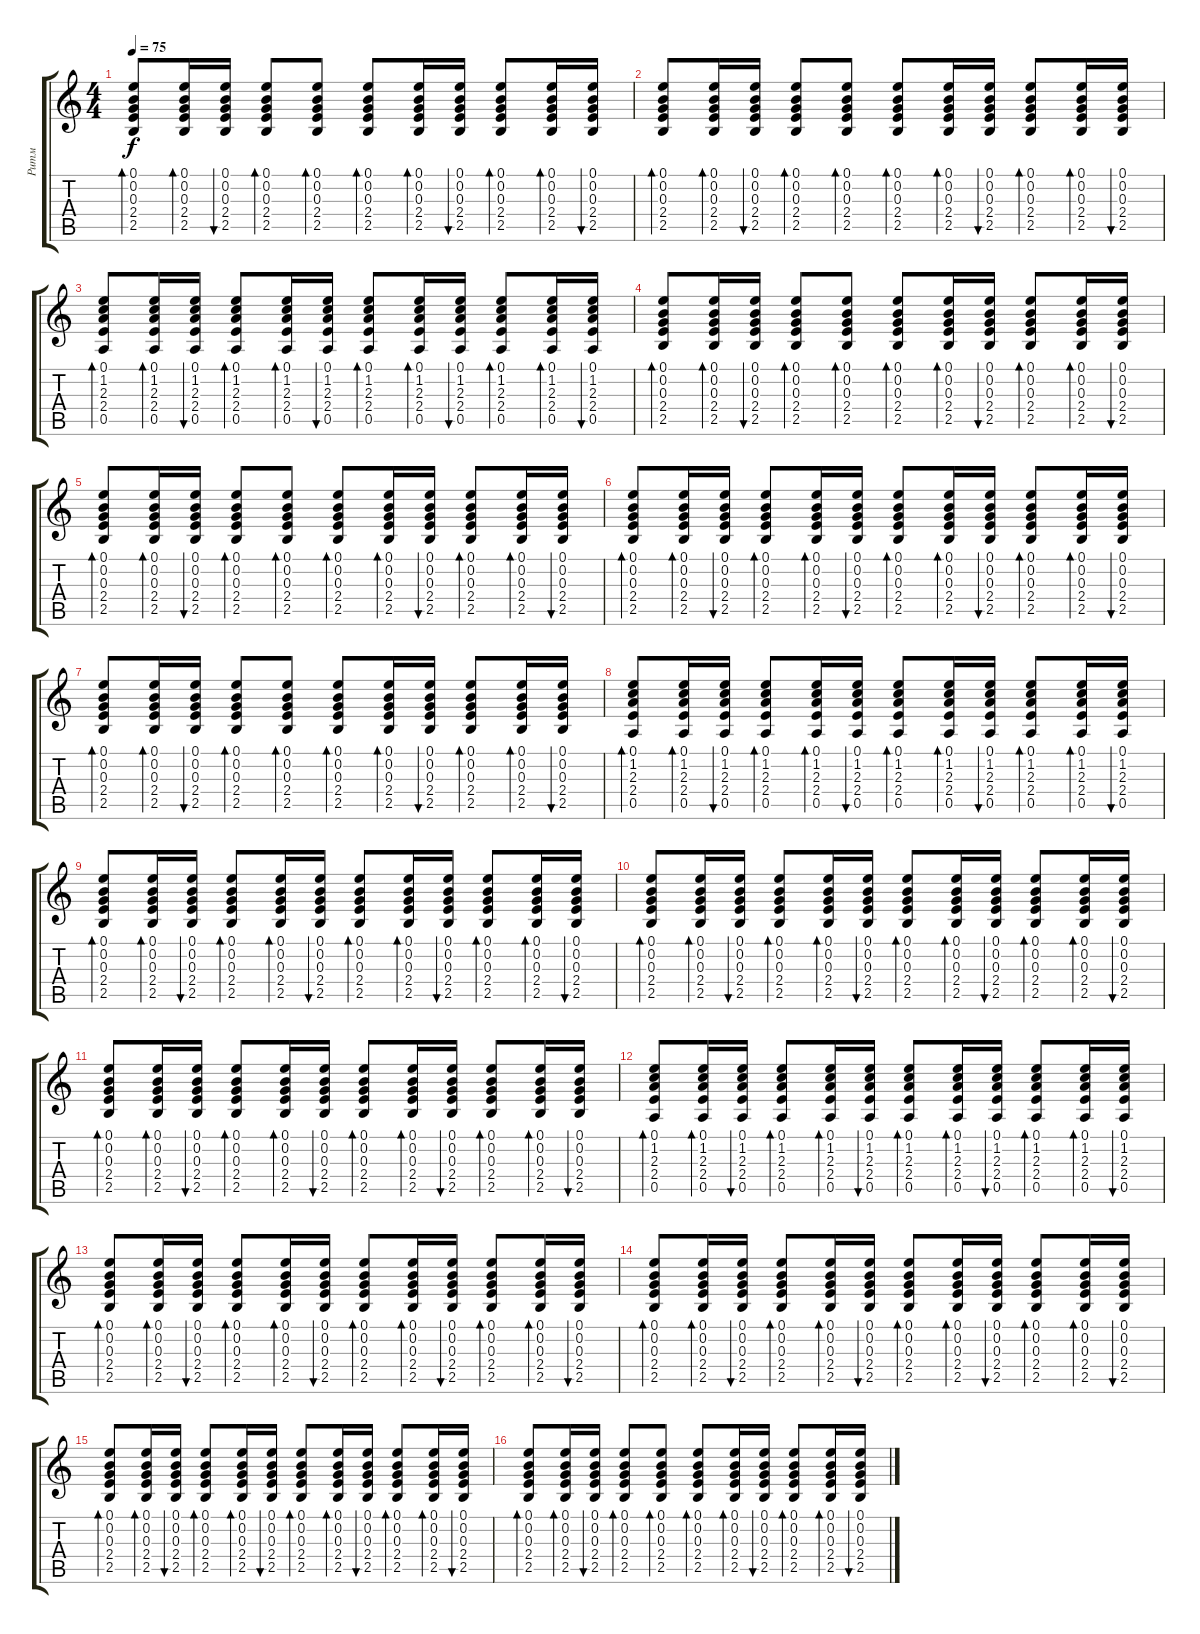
\track ("Ритм" "Ритм") {instrument acousticguitarsteel}
\staff {score tabs}
\tuning (E4 B3 G3 D3 A2 E2) {hide}
\ts (4 4)
\tempo 75
\clef g2
\ks c
(0.1 0.2 0.3 2.4 2.5).8{bd 60 dy f} (0.1 0.2 0.3 2.4 2.5).16{bd 60} (0.1 0.2 0.3 2.4 2.5).16{bu 60} (0.1 0.2 0.3 2.4 2.5).8{bd 60} (0.1 0.2 0.3 2.4 2.5).8{bd 60} (0.1 0.2 0.3 2.4 2.5).8{bd 60} (0.1 0.2 0.3 2.4 2.5).16{bd 60} (0.1 0.2 0.3 2.4 2.5).16{bu 60} (0.1 0.2 0.3 2.4 2.5).8{bd 60} (0.1 0.2 0.3 2.4 2.5).16{bd 60} (0.1 0.2 0.3 2.4 2.5).16{bu 60} |
(0.1 0.2 0.3 2.4 2.5).8{bd 60} (0.1 0.2 0.3 2.4 2.5).16{bd 60} (0.1 0.2 0.3 2.4 2.5).16{bu 60} (0.1 0.2 0.3 2.4 2.5).8{bd 60} (0.1 0.2 0.3 2.4 2.5).8{bd 60} (0.1 0.2 0.3 2.4 2.5).8{bd 60} (0.1 0.2 0.3 2.4 2.5).16{bd 60} (0.1 0.2 0.3 2.4 2.5).16{bu 60} (0.1 0.2 0.3 2.4 2.5).8{bd 60} (0.1 0.2 0.3 2.4 2.5).16{bd 60} (0.1 0.2 0.3 2.4 2.5).16{bu 60} |
(0.1 1.2 2.3 2.4 0.5).8{bd 60} (0.1 1.2 2.3 2.4 0.5).16{bd 60} (0.1 1.2 2.3 2.4 0.5).16{bu 60} (0.1 1.2 2.3 2.4 0.5).8{bd 60} (0.1 1.2 2.3 2.4 0.5).16{bd 60} (0.1 1.2 2.3 2.4 0.5).16{bu 60} (0.1 1.2 2.3 2.4 0.5).8{bd 60} (0.1 1.2 2.3 2.4 0.5).16{bd 60} (0.1 1.2 2.3 2.4 0.5).16{bu 60} (0.1 1.2 2.3 2.4 0.5).8{bd 60} (0.1 1.2 2.3 2.4 0.5).16{bd 60} (0.1 1.2 2.3 2.4 0.5).16{bu 60} |
(0.1 0.2 0.3 2.4 2.5).8{bd 60} (0.1 0.2 0.3 2.4 2.5).16{bd 60} (0.1 0.2 0.3 2.4 2.5).16{bu 60} (0.1 0.2 0.3 2.4 2.5).8{bd 60} (0.1 0.2 0.3 2.4 2.5).8{bd 60} (0.1 0.2 0.3 2.4 2.5).8{bd 60} (0.1 0.2 0.3 2.4 2.5).16{bd 60} (0.1 0.2 0.3 2.4 2.5).16{bu 60} (0.1 0.2 0.3 2.4 2.5).8{bd 60} (0.1 0.2 0.3 2.4 2.5).16{bd 60} (0.1 0.2 0.3 2.4 2.5).16{bu 60} |
(0.1 0.2 0.3 2.4 2.5).8{bd 60} (0.1 0.2 0.3 2.4 2.5).16{bd 60} (0.1 0.2 0.3 2.4 2.5).16{bu 60} (0.1 0.2 0.3 2.4 2.5).8{bd 60} (0.1 0.2 0.3 2.4 2.5).8{bd 60} (0.1 0.2 0.3 2.4 2.5).8{bd 60} (0.1 0.2 0.3 2.4 2.5).16{bd 60} (0.1 0.2 0.3 2.4 2.5).16{bu 60} (0.1 0.2 0.3 2.4 2.5).8{bd 60} (0.1 0.2 0.3 2.4 2.5).16{bd 60} (0.1 0.2 0.3 2.4 2.5).16{bu 60} |
(0.1 0.2 0.3 2.4 2.5).8{bd 60} (0.1 0.2 0.3 2.4 2.5).16{bd 60} (0.1 0.2 0.3 2.4 2.5).16{bu 60} (0.1 0.2 0.3 2.4 2.5).8{bd 60} (0.1 0.2 0.3 2.4 2.5).16{bd 60} (0.1 0.2 0.3 2.4 2.5).16{bu 60} (0.1 0.2 0.3 2.4 2.5).8{bd 60} (0.1 0.2 0.3 2.4 2.5).16{bd 60} (0.1 0.2 0.3 2.4 2.5).16{bu 60} (0.1 0.2 0.3 2.4 2.5).8{bd 60} (0.1 0.2 0.3 2.4 2.5).16{bd 60} (0.1 0.2 0.3 2.4 2.5).16{bu 60} |
(0.1 0.2 0.3 2.4 2.5).8{bd 60} (0.1 0.2 0.3 2.4 2.5).16{bd 60} (0.1 0.2 0.3 2.4 2.5).16{bu 60} (0.1 0.2 0.3 2.4 2.5).8{bd 60} (0.1 0.2 0.3 2.4 2.5).8{bd 60} (0.1 0.2 0.3 2.4 2.5).8{bd 60} (0.1 0.2 0.3 2.4 2.5).16{bd 60} (0.1 0.2 0.3 2.4 2.5).16{bu 60} (0.1 0.2 0.3 2.4 2.5).8{bd 60} (0.1 0.2 0.3 2.4 2.5).16{bd 60} (0.1 0.2 0.3 2.4 2.5).16{bu 60} |
(0.1 1.2 2.3 2.4 0.5).8{bd 60} (0.1 1.2 2.3 2.4 0.5).16{bd 60} (0.1 1.2 2.3 2.4 0.5).16{bu 60} (0.1 1.2 2.3 2.4 0.5).8{bd 60} (0.1 1.2 2.3 2.4 0.5).16{bd 60} (0.1 1.2 2.3 2.4 0.5).16{bu 60} (0.1 1.2 2.3 2.4 0.5).8{bd 60} (0.1 1.2 2.3 2.4 0.5).16{bd 60} (0.1 1.2 2.3 2.4 0.5).16{bu 60} (0.1 1.2 2.3 2.4 0.5).8{bd 60} (0.1 1.2 2.3 2.4 0.5).16{bd 60} (0.1 1.2 2.3 2.4 0.5).16{bu 60} |
(0.1 0.2 0.3 2.4 2.5).8{bd 60} (0.1 0.2 0.3 2.4 2.5).16{bd 60} (0.1 0.2 0.3 2.4 2.5).16{bu 60} (0.1 0.2 0.3 2.4 2.5).8{bd 60} (0.1 0.2 0.3 2.4 2.5).16{bd 60} (0.1 0.2 0.3 2.4 2.5).16{bu 60} (0.1 0.2 0.3 2.4 2.5).8{bd 60} (0.1 0.2 0.3 2.4 2.5).16{bd 60} (0.1 0.2 0.3 2.4 2.5).16{bu 60} (0.1 0.2 0.3 2.4 2.5).8{bd 60} (0.1 0.2 0.3 2.4 2.5).16{bd 60} (0.1 0.2 0.3 2.4 2.5).16{bu 60} |
(0.1 0.2 0.3 2.4 2.5).8{bd 60} (0.1 0.2 0.3 2.4 2.5).16{bd 60} (0.1 0.2 0.3 2.4 2.5).16{bu 60} (0.1 0.2 0.3 2.4 2.5).8{bd 60} (0.1 0.2 0.3 2.4 2.5).16{bd 60} (0.1 0.2 0.3 2.4 2.5).16{bu 60} (0.1 0.2 0.3 2.4 2.5).8{bd 60} (0.1 0.2 0.3 2.4 2.5).16{bd 60} (0.1 0.2 0.3 2.4 2.5).16{bu 60} (0.1 0.2 0.3 2.4 2.5).8{bd 60} (0.1 0.2 0.3 2.4 2.5).16{bd 60} (0.1 0.2 0.3 2.4 2.5).16{bu 60} |
(0.1 0.2 0.3 2.4 2.5).8{bd 60} (0.1 0.2 0.3 2.4 2.5).16{bd 60} (0.1 0.2 0.3 2.4 2.5).16{bu 60} (0.1 0.2 0.3 2.4 2.5).8{bd 60} (0.1 0.2 0.3 2.4 2.5).16{bd 60} (0.1 0.2 0.3 2.4 2.5).16{bu 60} (0.1 0.2 0.3 2.4 2.5).8{bd 60} (0.1 0.2 0.3 2.4 2.5).16{bd 60} (0.1 0.2 0.3 2.4 2.5).16{bu 60} (0.1 0.2 0.3 2.4 2.5).8{bd 60} (0.1 0.2 0.3 2.4 2.5).16{bd 60} (0.1 0.2 0.3 2.4 2.5).16{bu 60} |
(0.1 1.2 2.3 2.4 0.5).8{bd 60} (0.1 1.2 2.3 2.4 0.5).16{bd 60} (0.1 1.2 2.3 2.4 0.5).16{bu 60} (0.1 1.2 2.3 2.4 0.5).8{bd 60} (0.1 1.2 2.3 2.4 0.5).16{bd 60} (0.1 1.2 2.3 2.4 0.5).16{bu 60} (0.1 1.2 2.3 2.4 0.5).8{bd 60} (0.1 1.2 2.3 2.4 0.5).16{bd 60} (0.1 1.2 2.3 2.4 0.5).16{bu 60} (0.1 1.2 2.3 2.4 0.5).8{bd 60} (0.1 1.2 2.3 2.4 0.5).16{bd 60} (0.1 1.2 2.3 2.4 0.5).16{bu 60} |
(0.1 0.2 0.3 2.4 2.5).8{bd 60} (0.1 0.2 0.3 2.4 2.5).16{bd 60} (0.1 0.2 0.3 2.4 2.5).16{bu 60} (0.1 0.2 0.3 2.4 2.5).8{bd 60} (0.1 0.2 0.3 2.4 2.5).16{bd 60} (0.1 0.2 0.3 2.4 2.5).16{bu 60} (0.1 0.2 0.3 2.4 2.5).8{bd 60} (0.1 0.2 0.3 2.4 2.5).16{bd 60} (0.1 0.2 0.3 2.4 2.5).16{bu 60} (0.1 0.2 0.3 2.4 2.5).8{bd 60} (0.1 0.2 0.3 2.4 2.5).16{bd 60} (0.1 0.2 0.3 2.4 2.5).16{bu 60} |
(0.1 0.2 0.3 2.4 2.5).8{bd 60} (0.1 0.2 0.3 2.4 2.5).16{bd 60} (0.1 0.2 0.3 2.4 2.5).16{bu 60} (0.1 0.2 0.3 2.4 2.5).8{bd 60} (0.1 0.2 0.3 2.4 2.5).16{bd 60} (0.1 0.2 0.3 2.4 2.5).16{bu 60} (0.1 0.2 0.3 2.4 2.5).8{bd 60} (0.1 0.2 0.3 2.4 2.5).16{bd 60} (0.1 0.2 0.3 2.4 2.5).16{bu 60} (0.1 0.2 0.3 2.4 2.5).8{bd 60} (0.1 0.2 0.3 2.4 2.5).16{bd 60} (0.1 0.2 0.3 2.4 2.5).16{bu 60} |
(0.1 0.2 0.3 2.4 2.5).8{bd 60} (0.1 0.2 0.3 2.4 2.5).16{bd 60} (0.1 0.2 0.3 2.4 2.5).16{bu 60} (0.1 0.2 0.3 2.4 2.5).8{bd 60} (0.1 0.2 0.3 2.4 2.5).16{bd 60} (0.1 0.2 0.3 2.4 2.5).16{bu 60} (0.1 0.2 0.3 2.4 2.5).8{bd 60} (0.1 0.2 0.3 2.4 2.5).16{bd 60} (0.1 0.2 0.3 2.4 2.5).16{bu 60} (0.1 0.2 0.3 2.4 2.5).8{bd 60} (0.1 0.2 0.3 2.4 2.5).16{bd 60} (0.1 0.2 0.3 2.4 2.5).16{bu 60} |
(0.1 0.2 0.3 2.4 2.5).8{bd 60} (0.1 0.2 0.3 2.4 2.5).16{bd 60} (0.1 0.2 0.3 2.4 2.5).16{bu 60} (0.1 0.2 0.3 2.4 2.5).8{bd 60} (0.1 0.2 0.3 2.4 2.5).8{bd 60} (0.1 0.2 0.3 2.4 2.5).8{bd 60} (0.1 0.2 0.3 2.4 2.5).16{bd 60} (0.1 0.2 0.3 2.4 2.5).16{bu 60} (0.1 0.2 0.3 2.4 2.5).8{bd 60} (0.1 0.2 0.3 2.4 2.5).16{bd 60} (0.1 0.2 0.3 2.4 2.5).16{bu 60}
